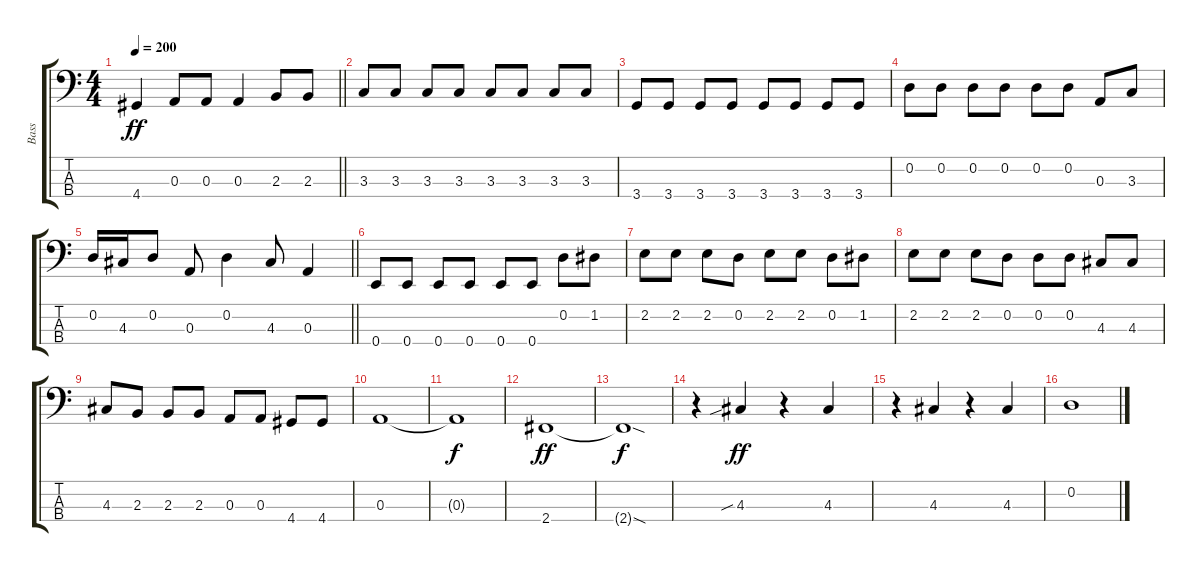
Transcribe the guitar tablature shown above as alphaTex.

\track ("Bass" "Bass") {instrument electricbasspick}
\staff {score tabs}
\tuning (G2 D2 A1 E1) {hide}
\ts (4 4)
\tempo 200
\clef f4
\barLineRight lightlight
\ks c
4.4.4{dy ff} 0.3.8 0.3.8 0.3.4 2.3.8 2.3.8 |
3.3.8 3.3.8 3.3.8 3.3.8 3.3.8 3.3.8 3.3.8 3.3.8 |
3.4.8 3.4.8 3.4.8 3.4.8 3.4.8 3.4.8 3.4.8 3.4.8 |
0.2.8 0.2.8 0.2.8 0.2.8 0.2.8 0.2.8 0.3.8 3.3.8 |
\barLineRight lightlight
0.2.16 4.3.16 0.2.8 0.3.8 0.2.4 4.3.8 0.3.4 |
0.4.8 0.4.8 0.4.8 0.4.8 0.4.8 0.4.8 0.2.8 1.2.8 |
2.2.8 2.2.8 2.2.8 0.2.8 2.2.8 2.2.8 0.2.8 1.2.8 |
2.2.8 2.2.8 2.2.8 0.2.8 0.2.8 0.2.8 4.3.8 4.3.8 |
4.3.8 2.3.8 2.3.8 2.3.8 0.3.8 0.3.8 4.4.8 4.4.8 |
0.3.1 |
0.3{t}.1{dy f} |
2.4.1{dy ff} |
2.4{sod t}.1{dy f} |
r.4 4.3{sib}.4{dy ff} r.4 4.3.4 |
r.4 4.3.4 r.4 4.3.4 |
0.2.1
